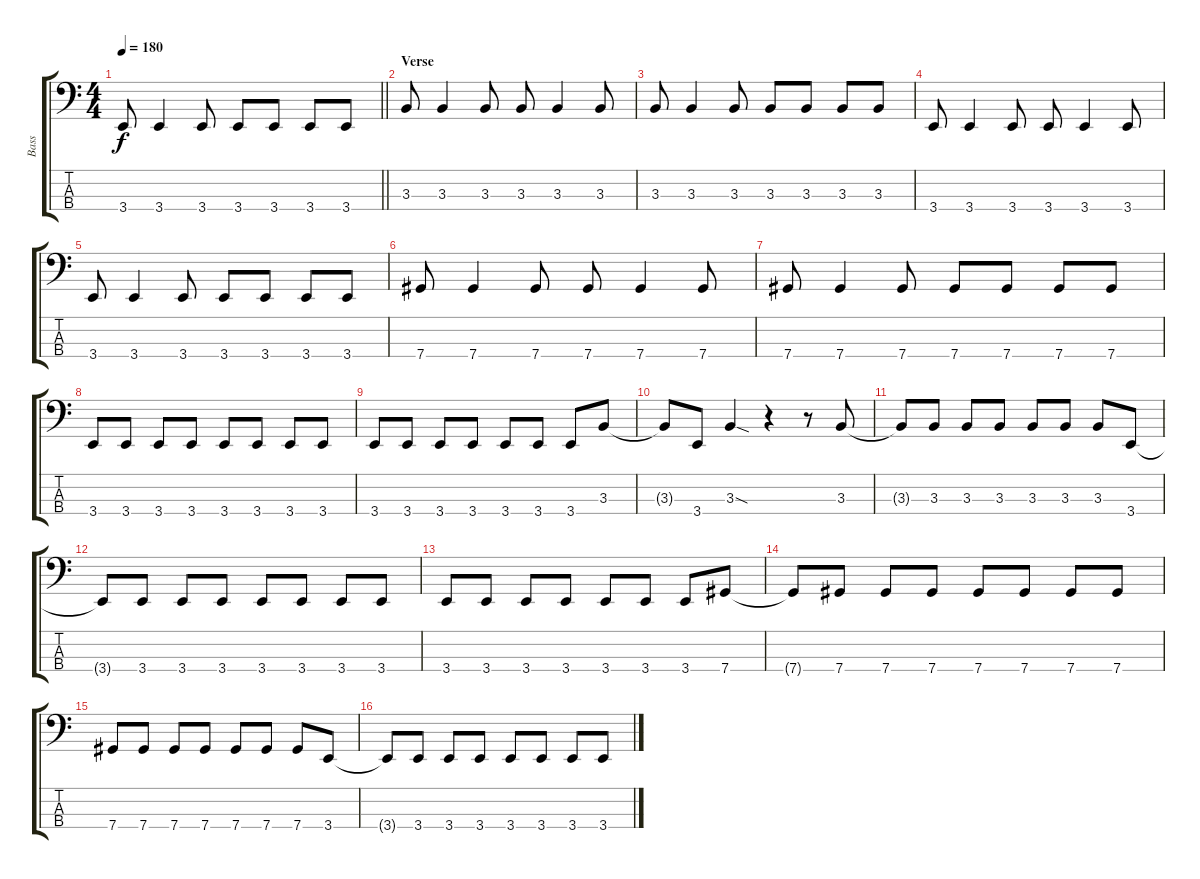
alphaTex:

\track ("Bass" "Bass") {instrument electricbassfinger}
\staff {score tabs}
\tuning (Gb2 Db2 Ab1 Db1) {hide}
\ts (4 4)
\tempo 180
\clef f4
\barLineRight lightlight
\ks c
3.4.8{dy f} 3.4.4 3.4.8 3.4.8 3.4.8 3.4.8 3.4.8 |
\section ("" "Verse")
3.3.8 3.3.4 3.3.8 3.3.8 3.3.4 3.3.8 |
3.3.8 3.3.4 3.3.8 3.3.8 3.3.8 3.3.8 3.3.8 |
3.4.8 3.4.4 3.4.8 3.4.8 3.4.4 3.4.8 |
3.4.8 3.4.4 3.4.8 3.4.8 3.4.8 3.4.8 3.4.8 |
7.4.8 7.4.4 7.4.8 7.4.8 7.4.4 7.4.8 |
7.4.8 7.4.4 7.4.8 7.4.8 7.4.8 7.4.8 7.4.8 |
3.4.8 3.4.8 3.4.8 3.4.8 3.4.8 3.4.8 3.4.8 3.4.8 |
3.4.8 3.4.8 3.4.8 3.4.8 3.4.8 3.4.8 3.4.8 3.3.8 |
3.3{t}.8 3.4.8 3.3{sod}.4 r.4 r.8 3.3.8 |
3.3{t}.8 3.3.8 3.3.8 3.3.8 3.3.8 3.3.8 3.3.8 3.4.8 |
3.4{t}.8 3.4.8 3.4.8 3.4.8 3.4.8 3.4.8 3.4.8 3.4.8 |
3.4.8 3.4.8 3.4.8 3.4.8 3.4.8 3.4.8 3.4.8 7.4.8 |
7.4{t}.8 7.4.8 7.4.8 7.4.8 7.4.8 7.4.8 7.4.8 7.4.8 |
7.4.8 7.4.8 7.4.8 7.4.8 7.4.8 7.4.8 7.4.8 3.4.8 |
3.4{t}.8 3.4.8 3.4.8 3.4.8 3.4.8 3.4.8 3.4.8 3.4.8
